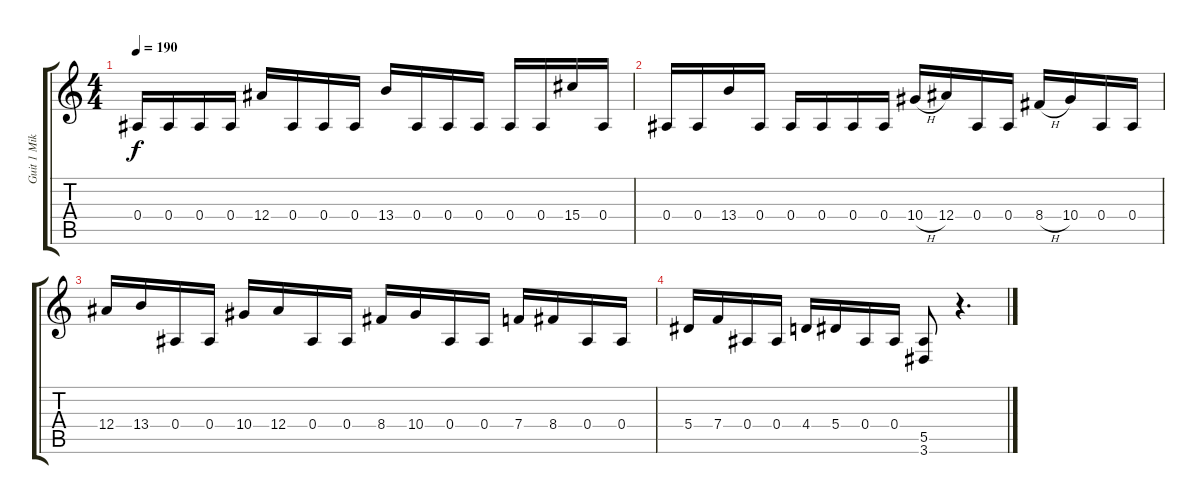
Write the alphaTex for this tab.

\track ("Guit 1 Mike" "Guit 1 Mik") {instrument distortionguitar}
\staff {score tabs}
\tuning (C4 G3 Eb3 Bb2 F2 C2) {hide}
\ts (4 4)
\tempo 190
\clef g2
\ks c
0.4.16{dy f} 0.4.16 0.4.16 0.4.16 12.4.16 0.4.16 0.4.16 0.4.16 13.4.16 0.4.16 0.4.16 0.4.16 0.4.16 0.4.16 15.4.16 0.4.16 |
0.4.16 0.4.16 13.4.16 0.4.16 0.4.16 0.4.16 0.4.16 0.4.16 10.4{h}.16 12.4.16 0.4.16 0.4.16 8.4{h}.16 10.4.16 0.4.16 0.4.16 |
12.4.16 13.4.16 0.4.16 0.4.16 10.4.16 12.4.16 0.4.16 0.4.16 8.4.16 10.4.16 0.4.16 0.4.16 7.4.16 8.4.16 0.4.16 0.4.16 |
5.4.16 7.4.16 0.4.16 0.4.16 4.4.16 5.4.16 0.4.16 0.4.16 (5.5 3.6).8 r.4{d}
